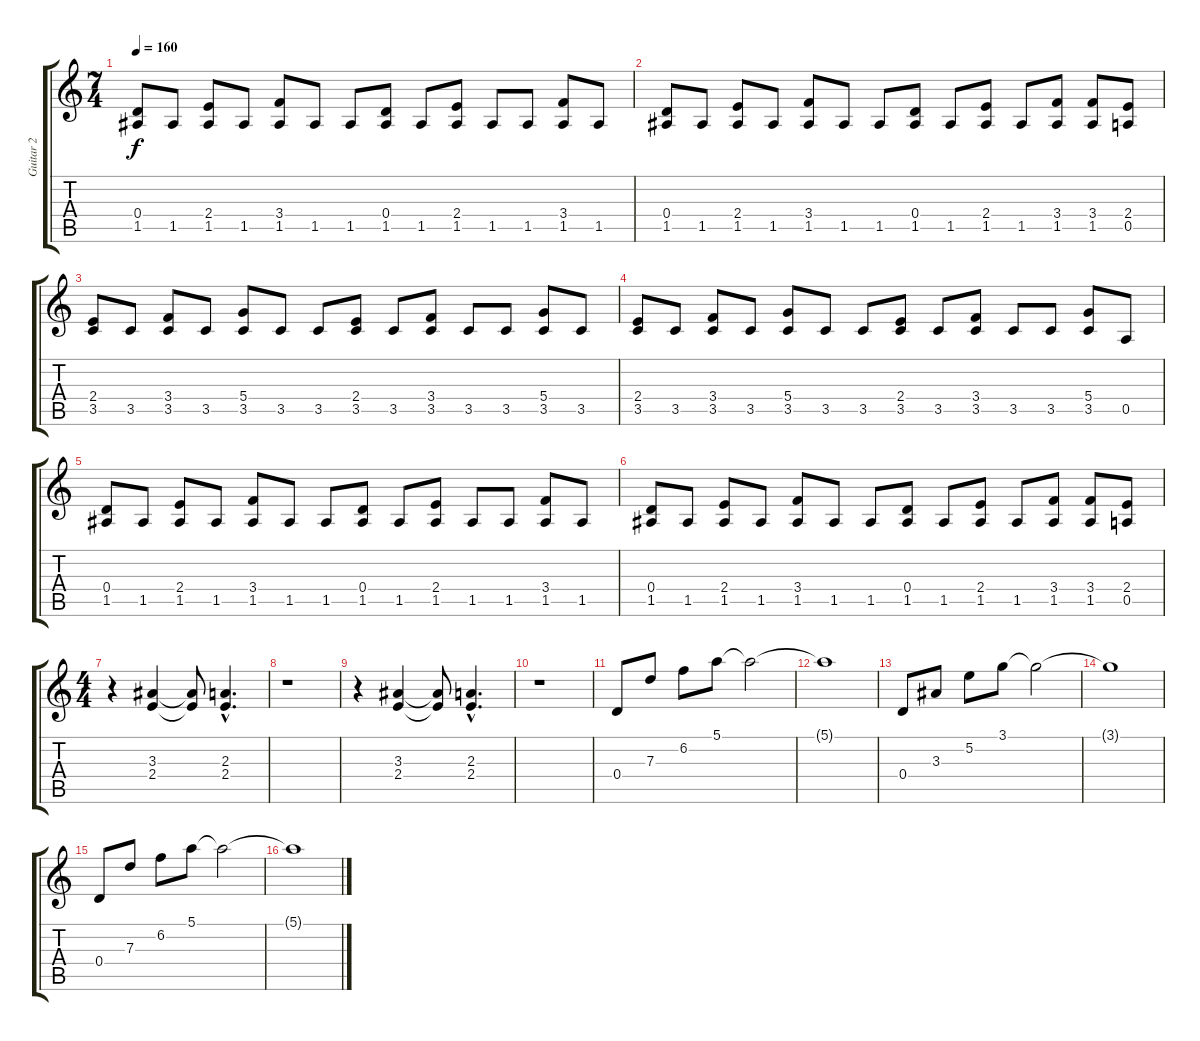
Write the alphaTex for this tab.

\track ("Guitar 2" "Guitar 2") {instrument overdrivenguitar}
\staff {score tabs}
\tuning (E4 B3 G3 D3 A2 E2) {hide}
\ts (7 4)
\tempo 160
\clef g2
\ks c
(0.4 1.5).8{dy f} 1.5.8 (2.4 1.5).8 1.5.8 (3.4 1.5).8 1.5.8 1.5.8 (0.4 1.5).8 1.5.8 (2.4 1.5).8 1.5.8 1.5.8 (3.4 1.5).8 1.5.8 |
(0.4 1.5).8 1.5.8 (2.4 1.5).8 1.5.8 (3.4 1.5).8 1.5.8 1.5.8 (0.4 1.5).8 1.5.8 (2.4 1.5).8 1.5.8 (3.4 1.5).8 (3.4 1.5).8 (2.4 0.5).8 |
(2.4 3.5).8 3.5.8 (3.4 3.5).8 3.5.8 (5.4 3.5).8 3.5.8 3.5.8 (2.4 3.5).8 3.5.8 (3.4 3.5).8 3.5.8 3.5.8 (5.4 3.5).8 3.5.8 |
(2.4 3.5).8 3.5.8 (3.4 3.5).8 3.5.8 (5.4 3.5).8 3.5.8 3.5.8 (2.4 3.5).8 3.5.8 (3.4 3.5).8 3.5.8 3.5.8 (5.4 3.5).8 0.5.8 |
(0.4 1.5).8 1.5.8 (2.4 1.5).8 1.5.8 (3.4 1.5).8 1.5.8 1.5.8 (0.4 1.5).8 1.5.8 (2.4 1.5).8 1.5.8 1.5.8 (3.4 1.5).8 1.5.8 |
(0.4 1.5).8 1.5.8 (2.4 1.5).8 1.5.8 (3.4 1.5).8 1.5.8 1.5.8 (0.4 1.5).8 1.5.8 (2.4 1.5).8 1.5.8 (3.4 1.5).8 (3.4 1.5).8 (2.4 0.5).8 |
\ts (4 4)
r.4 (3.3 2.4).4 (3.3{t} 2.4{t}).8 (2.3{hac} 2.4{hac}).4{d} |
r.1 |
r.4 (3.3 2.4).4 (3.3{t} 2.4{t}).8 (2.3{hac} 2.4{hac}).4{d} |
r.1 |
0.4.8 7.3.8 6.2.8 5.1.8 5.1{t}.2 |
5.1{t}.1 |
0.4.8 3.3.8 5.2.8 3.1.8 3.1{t}.2 |
3.1{t}.1 |
0.4.8 7.3.8 6.2.8 5.1.8 5.1{t}.2 |
5.1{t}.1
